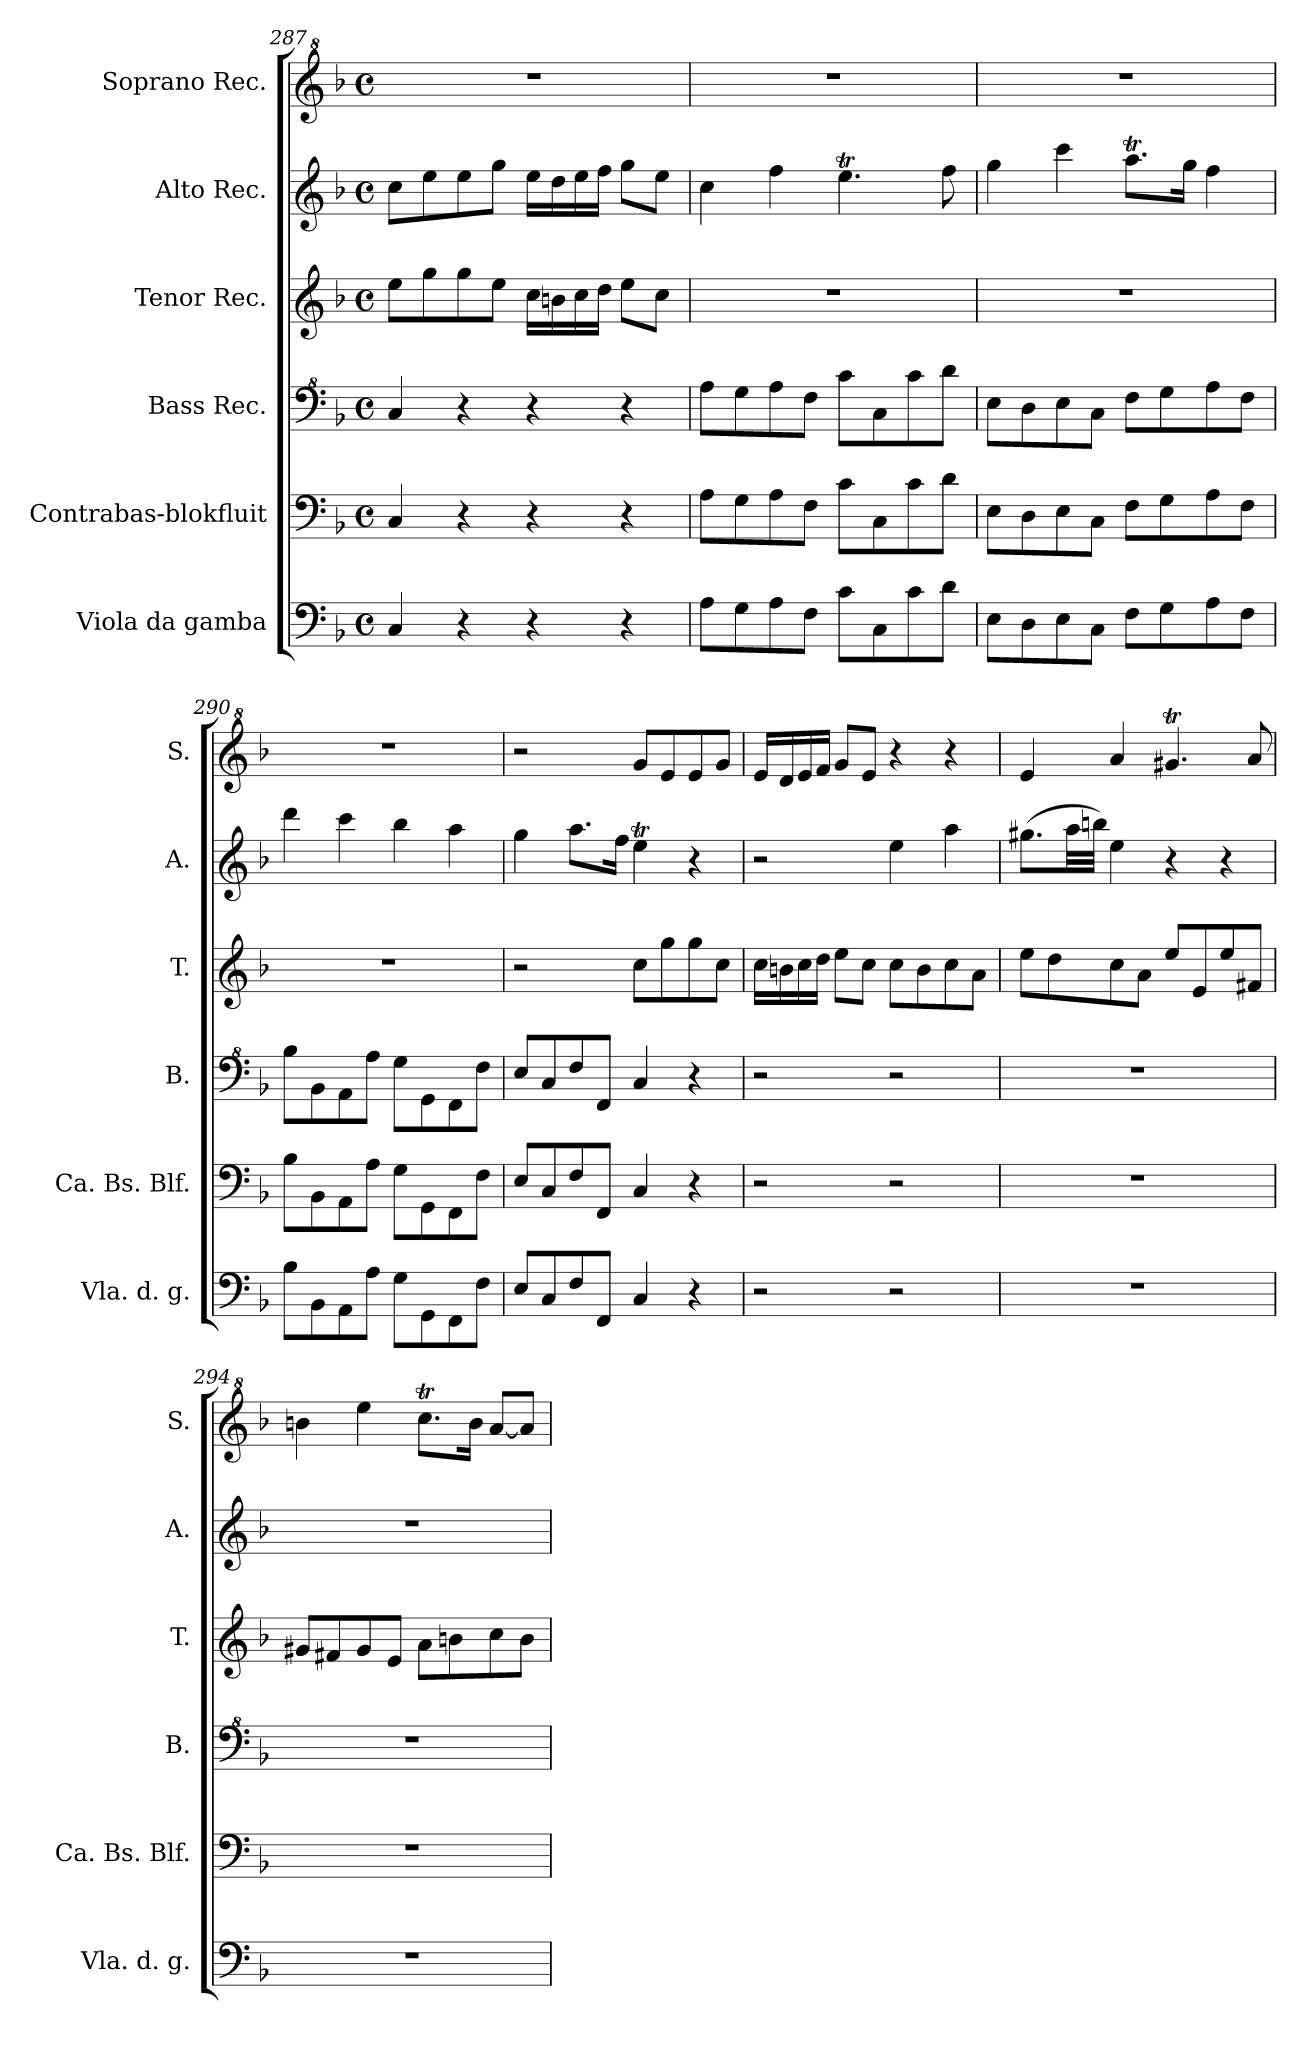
**kern	**kern	**kern	**kern	**kern	**kern
*part6	*part5	*part4	*part3	*part2	*part1
*staff6	*staff5	*staff4	*staff3	*staff2	*staff1
*I"Viola da gamba	*I"Contrabas-blokfluit	*I"Bass Rec.	*I"Tenor Rec.	*I"Alto Rec.	*I"Soprano Rec.
*I'Vla. d. g.	*I'Ca. Bs. Blf.	*I'B.	*I'T.	*I'A.	*I'S.
!!LO:LB:g=z
*clefF4	*clefF4	*clefF^4	*clefG2	*clefG2	*clefG^2
*k[b-]	*k[b-]	*k[b-]	*k[b-]	*k[b-]	*k[b-]
*M4/4	*M4/4	*M4/4	*M4/4	*M4/4	*M4/4
*met(c)	*met(c)	*met(c)	*met(c)	*met(c)	*met(c)
=287	=287	=287	=287	=287	=287
4C/	4C/	4c/	8ee\L	8cc\L	1r
.	.	.	8gg\	8ee\	.
4r	4r	4r	8gg\	8ee\	.
.	.	.	8ee\J	8gg\J	.
4r	4r	4r	16cc\LL	16ee\LL	.
.	.	.	16bn\	16dd\	.
.	.	.	16cc\	16ee\	.
.	.	.	16dd\JJ	16ff\JJ	.
4r	4r	4r	8ee\L	8gg\L	.
.	.	.	8cc\J	8ee\J	.
=288	=288	=288	=288	=288	=288
8A\L	8A\L	8a\L	1r	4cc\	1r
8G\	8G\	8g\	.	.	.
8A\	8A\	8a\	.	4ff\	.
8F\J	8F\J	8f\J	.	.	.
8c\L	8c\L	8cc\L	.	4.eet\	.
8C\	8C\	8c\	.	.	.
8c\	8c\	8cc\	.	.	.
8d\J	8d\J	8dd\J	.	8ff\	.
=289	=289	=289	=289	=289	=289
8E\L	8E\L	8e\L	1r	4gg\	1r
8D\	8D\	8d\	.	.	.
8E\	8E\	8e\	.	4ccc\	.
8C\J	8C\J	8c\J	.	.	.
8F\L	8F\L	8f\L	.	8.aat\L	.
8G\	8G\	8g\	.	.	.
.	.	.	.	16gg\Jk	.
8A\	8A\	8a\	.	4ff\	.
8F\J	8F\J	8f\J	.	.	.
=290	=290	=290	=290	=290	=290
8B-\L	8B-\L	8b-\L	1r	4ddd\	1r
8BB-\	8BB-\	8B-\	.	.	.
8AA\	8AA\	8A\	.	4ccc\	.
8A\J	8A\J	8a\J	.	.	.
8G\L	8G\L	8g\L	.	4bb-\	.
8GG\	8GG\	8G\	.	.	.
8FF\	8FF\	8F\	.	4aa\	.
8F\J	8F\J	8f\J	.	.	.
=291	=291	=291	=291	=291	=291
8E/L	8E/L	8e/L	2r	4gg\	2r
8C/	8C/	8c/	.	.	.
8F/	8F/	8f/	.	8.aa\L	.
8FF/J	8FF/J	8F/J	.	.	.
.	.	.	.	16ff\Jk	.
4C/	4C/	4c/	8cc\L	4eet\	8gg/L
.	.	.	8gg\	.	8ee/
4r	4r	4r	8gg\	4r	8ee/
.	.	.	8cc\J	.	8gg/J
=292	=292	=292	=292	=292	=292
2r	2r	2r	16cc\LL	2r	16ee/LL
.	.	.	16bn\	.	16dd/
.	.	.	16cc\	.	16ee/
.	.	.	16dd\JJ	.	16ff/JJ
.	.	.	8ee\L	.	8gg/L
.	.	.	8cc\J	.	8ee/J
2r	2r	2r	8cc\L	4ee\	4r
.	.	.	8b\	.	.
.	.	.	8cc\	4aa\	4r
.	.	.	8a\J	.	.
=293	=293	=293	=293	=293	=293
1r	1r	1r	8ee\L	(>8.gg#X\L	4ee/
.	.	.	8dd\	.	.
.	.	.	.	32aa\LL	.
.	.	.	.	32bbn\JJJ)	.
.	.	.	8cc\	4ee\	4aa/
.	.	.	8a\J	.	.
.	.	.	8ee/L	4r	4.gg#Xt/
.	.	.	8e/	.	.
.	.	.	8ee/	4r	.
.	.	.	8f#X/J	.	8aa/
!!LO:PB:g=z
=294	=294	=294	=294	=294	=294
1r	1r	1r	8g#X/L	1r	4bbn\
.	.	.	8f#X/	.	.
.	.	.	8g#/	.	4eee\
.	.	.	8e/J	.	.
.	.	.	8a\L	.	8.cccT\L
.	.	.	8bn\	.	.
.	.	.	.	.	16bb\Jk
.	.	.	8cc\	.	[8aa/L
.	.	.	8b\J	.	8aa/J]
=	=	=	=	=	=
*-	*-	*-	*-	*-	*-
